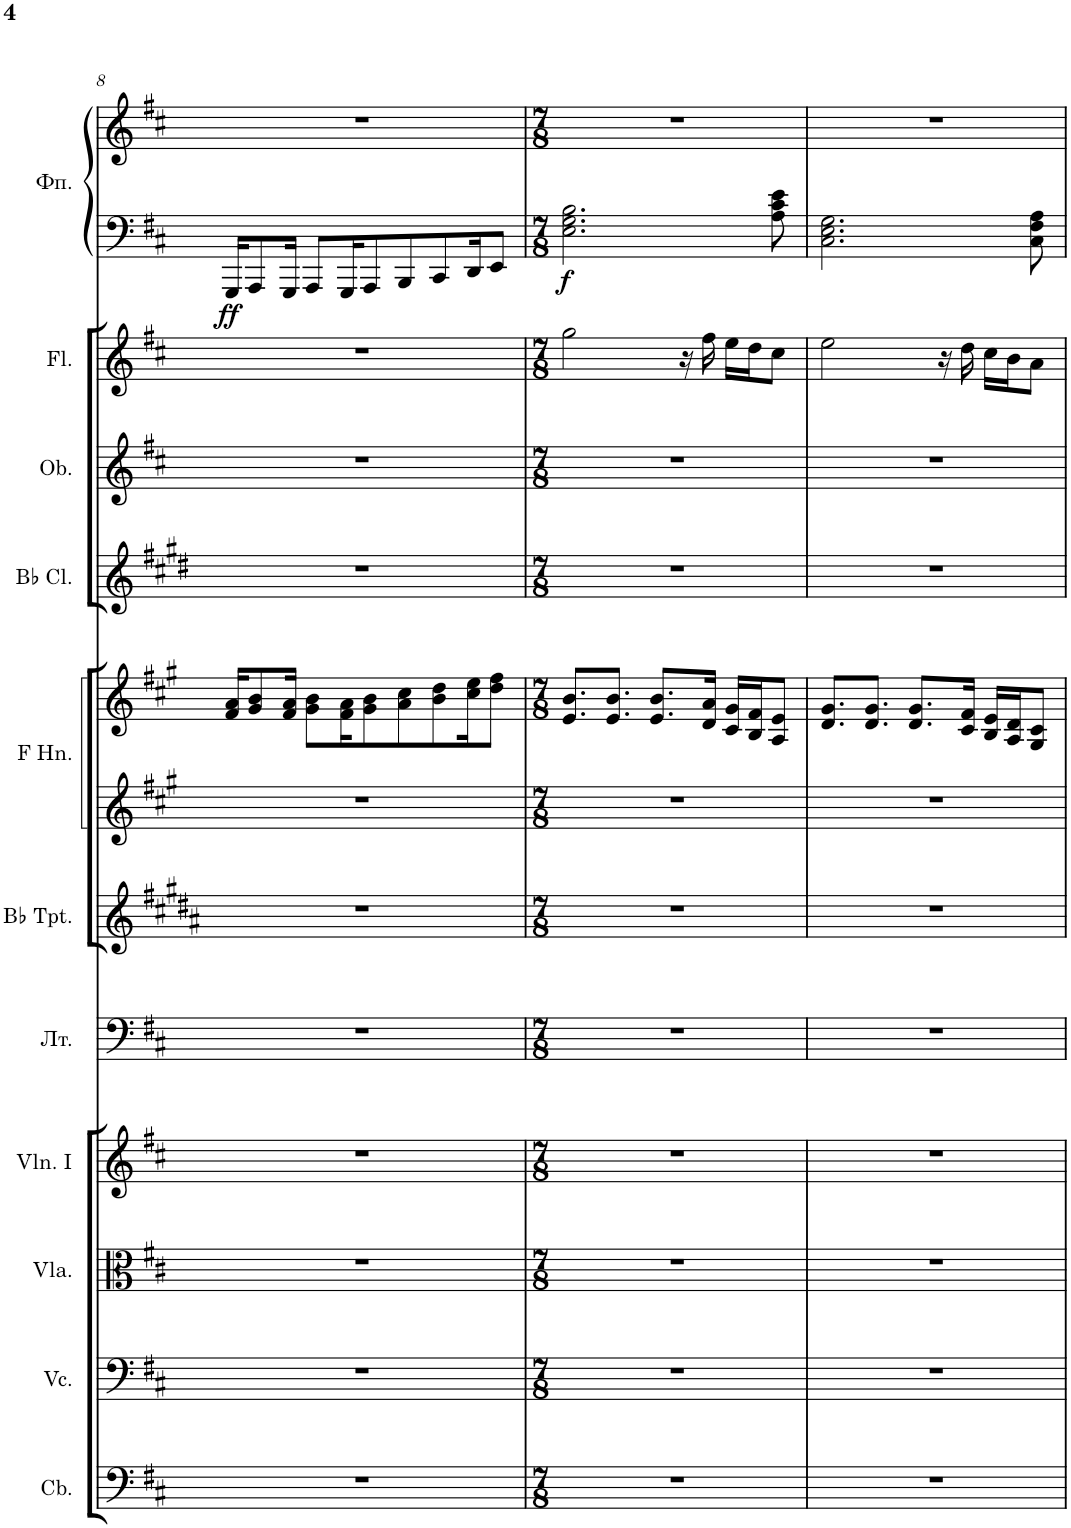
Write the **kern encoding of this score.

**kern	**kern	**kern	**kern	**kern	**kern	**kern	**kern	**kern	**kern	**kern	**kern	**kern	**dynam
*part11	*part10	*part9	*part8	*part7	*part6	*part5	*part5	*part4	*part3	*part2	*part1	*part1	*part1
*staff13	*staff12	*staff11	*staff10	*staff9	*staff8	*staff7	*staff6	*staff5	*staff4	*staff3	*staff2	*staff1	*staff1/2
*I"Contrabasses	*I"Violoncellos	*I"Violas	*I"Violins I	*I"Литавры	*I"Trumpets in Bb	*I"Horns in F	*	*I"Clarinets in Bb	*I"Oboes	*I"Flutes	*I"Фортепиано	*	*
*I'Cb.	*I'Vc.	*I'Vla.	*I'Vln. I	*	*	*	*	*	*I'Ob.	*I'Fl.	*	*	*
!!LO:PB:g=z
*clefF4	*clefF4	*clefC3	*clefG2	*clefF4	*clefG2	*clefG2	*clefG2	*clefG2	*clefG2	*clefG2	*clefF4	*clefG2	*
*Trd7c12	*	*	*	*	*Trd1c2	*Trd4c7	*Trd4c7	*Trd1c2	*	*	*	*	*
*k[f#c#]	*k[f#c#]	*k[f#c#]	*k[f#c#]	*k[f#c#]	*k[f#c#g#d#a#]	*k[f#c#g#]	*k[f#c#g#]	*k[f#c#g#d#]	*k[f#c#]	*k[f#c#]	*k[f#c#]	*k[f#c#]	*
*M4/4	*M4/4	*M4/4	*M4/4	*M4/4	*M4/4	*M4/4	*M4/4	*M4/4	*M4/4	*M4/4	*M4/4	*M4/4	*
=8	=8	=8	=8	=8	=8	=8	=8	=8	=8	=8	=8	=8	=8
!	!	!	!	!	!	!	!	!	!	!	!	!	!LO:DY:b=2
1r	1r	1r	1r	1r	1r	1r	16f#/ 16a/KL	1r	1r	1r	16GGG/KL	1r	ff
.	.	.	.	.	.	.	8g#/ 8b/	.	.	.	8AAA/	.	.
.	.	.	.	.	.	.	16f#/ 16a/Jk	.	.	.	16GGG/Jk	.	.
.	.	.	.	.	.	.	8g#\ 8b\L	.	.	.	8AAA/L	.	.
.	.	.	.	.	.	.	16f#\ 16a\K	.	.	.	16GGG/K	.	.
.	.	.	.	.	.	.	8g#\ 8b\	.	.	.	8AAA/	.	.
.	.	.	.	.	.	.	8a\ 8cc#\	.	.	.	8BBB/	.	.
.	.	.	.	.	.	.	8b\ 8dd\	.	.	.	8CC#/	.	.
.	.	.	.	.	.	.	16cc#\ 16ee\K	.	.	.	16DD/K	.	.
.	.	.	.	.	.	.	8dd\ 8ff#\J	.	.	.	8EE/J	.	.
=9	=9	=9	=9	=9	=9	=9	=9	=9	=9	=9	=9	=9	=9
*M7/8	*M7/8	*M7/8	*M7/8	*M7/8	*M7/8	*M7/8	*M7/8	*M7/8	*M7/8	*M7/8	*M7/8	*M7/8	*
!	!	!	!	!	!	!	!	!	!	!	!	!	!LO:DY:b=2
2..r	2..r	2..r	2..r	2..r	2..r	2..r	8.e/ 8.b/L	2..r	2..r	2gg\	2.E\ 2.G\ 2.B\	2..r	f
.	.	.	.	.	.	.	8.e/ 8.b/J	.	.	.	.	.	.
.	.	.	.	.	.	.	8.e/ 8.b/L	.	.	.	.	.	.
.	.	.	.	.	.	.	.	.	.	16r	.	.	.
.	.	.	.	.	.	.	16d/ 16a/Jk	.	.	16ff#\	.	.	.
.	.	.	.	.	.	.	16c#/ 16g#/LL	.	.	16ee\LL	.	.	.
.	.	.	.	.	.	.	16B/ 16f#/J	.	.	16dd\J	.	.	.
.	.	.	.	.	.	.	8A/ 8e/J	.	.	8cc#\J	8A\ 8c#\ 8e\	.	.
=10	=10	=10	=10	=10	=10	=10	=10	=10	=10	=10	=10	=10	=10
2..r	2..r	2..r	2..r	2..r	2..r	2..r	8.d/ 8.g#/L	2..r	2..r	2ee\	2.C#\ 2.E\ 2.G\	2..r	.
.	.	.	.	.	.	.	8.d/ 8.g#/J	.	.	.	.	.	.
.	.	.	.	.	.	.	8.d/ 8.g#/L	.	.	.	.	.	.
.	.	.	.	.	.	.	.	.	.	16r	.	.	.
.	.	.	.	.	.	.	16c#/ 16f#/Jk	.	.	16dd\	.	.	.
.	.	.	.	.	.	.	16B/ 16e/LL	.	.	16cc#\LL	.	.	.
.	.	.	.	.	.	.	16A/ 16d/J	.	.	16b\J	.	.	.
.	.	.	.	.	.	.	8G#/ 8c#/J	.	.	8a\J	8C#\ 8F#\ 8A\	.	.
=	=	=	=	=	=	=	=	=	=	=	=	=	=
*-	*-	*-	*-	*-	*-	*-	*-	*-	*-	*-	*-	*-	*-
